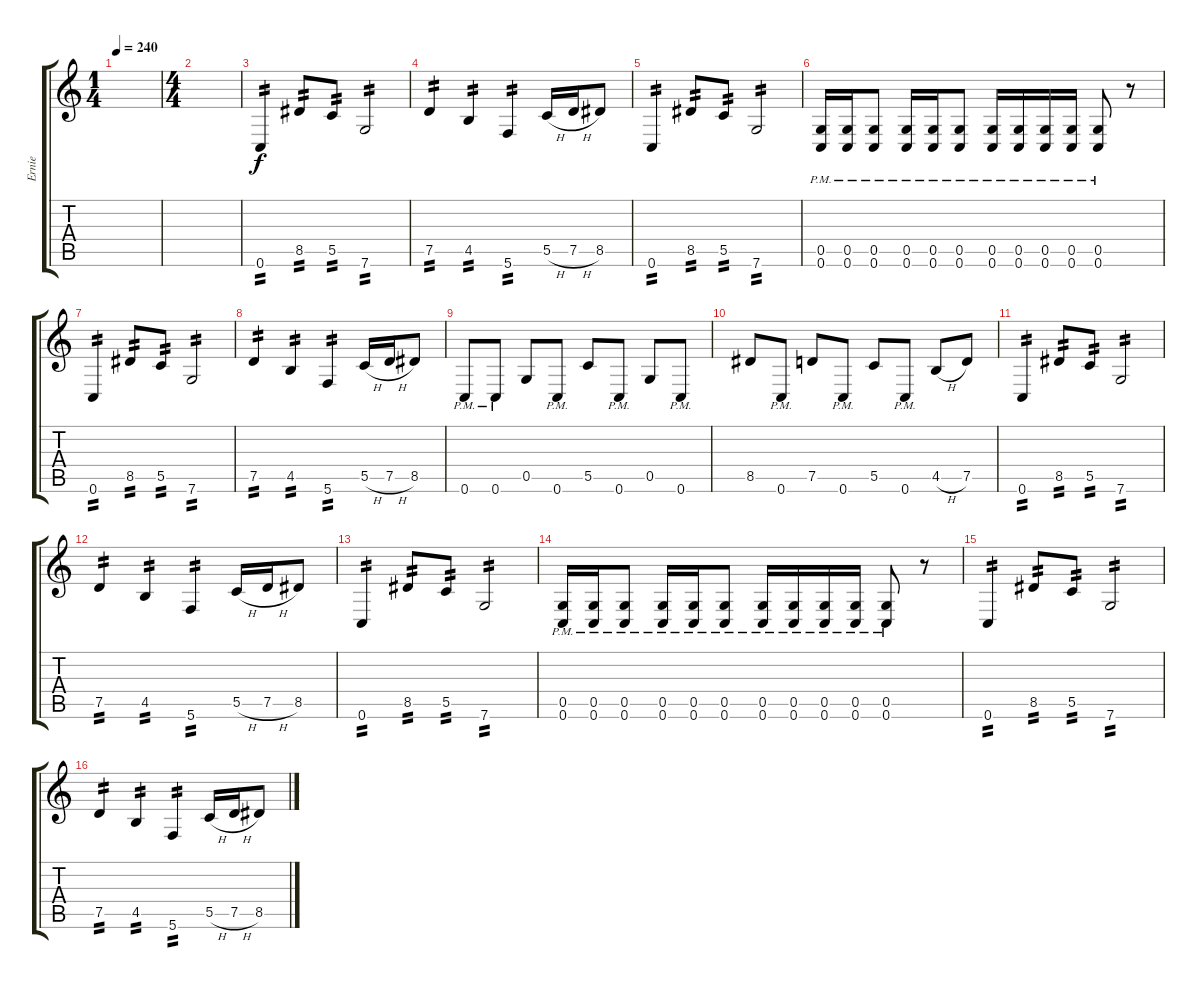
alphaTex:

\track ("Ernie" "Ernie") {instrument distortionguitar}
\staff {score tabs}
\tuning (D4 A3 F3 C3 G2 C2) {hide}
\ts (1 4)
\tempo 240
\clef g2
\ks c
|
\ts (4 4)
|
0.6.4{tp 2} 8.5.8{tp 2} 5.5.8{tp 2} 7.6.2{tp 2} |
7.5.4{tp 2} 4.5.4{tp 2} 5.6.4{tp 2} 5.5{h}.16 7.5{h}.16 8.5.8 |
0.6.4{tp 2} 8.5.8{tp 2} 5.5.8{tp 2} 7.6.2{tp 2} |
(0.5{pm} 0.6{pm}).16 (0.5{pm} 0.6{pm}).16 (0.5{pm} 0.6{pm}).8 (0.5{pm} 0.6{pm}).16 (0.5{pm} 0.6{pm}).16 (0.5{pm} 0.6{pm}).8 (0.5{pm} 0.6{pm}).16 (0.5{pm} 0.6{pm}).16 (0.5{pm} 0.6{pm}).16 (0.5{pm} 0.6{pm}).16 (0.5{pm} 0.6{pm}).8 r.8 |
0.6.4{tp 2} 8.5.8{tp 2} 5.5.8{tp 2} 7.6.2{tp 2} |
7.5.4{tp 2} 4.5.4{tp 2} 5.6.4{tp 2} 5.5{h}.16 7.5{h}.16 8.5.8 |
0.6{pm}.8 0.6{pm}.8 0.5.8 0.6{pm}.8 5.5.8 0.6{pm}.8 0.5.8 0.6{pm}.8 |
8.5.8 0.6{pm}.8 7.5.8 0.6{pm}.8 5.5.8 0.6{pm}.8 4.5{h}.8 7.5.8 |
0.6.4{tp 2} 8.5.8{tp 2} 5.5.8{tp 2} 7.6.2{tp 2} |
7.5.4{tp 2} 4.5.4{tp 2} 5.6.4{tp 2} 5.5{h}.16 7.5{h}.16 8.5.8 |
0.6.4{tp 2} 8.5.8{tp 2} 5.5.8{tp 2} 7.6.2{tp 2} |
(0.5{pm} 0.6{pm}).16 (0.5{pm} 0.6{pm}).16 (0.5{pm} 0.6{pm}).8 (0.5{pm} 0.6{pm}).16 (0.5{pm} 0.6{pm}).16 (0.5{pm} 0.6{pm}).8 (0.5{pm} 0.6{pm}).16 (0.5{pm} 0.6{pm}).16 (0.5{pm} 0.6{pm}).16 (0.5{pm} 0.6{pm}).16 (0.5{pm} 0.6{pm}).8 r.8 |
0.6.4{tp 2} 8.5.8{tp 2} 5.5.8{tp 2} 7.6.2{tp 2} |
7.5.4{tp 2} 4.5.4{tp 2} 5.6.4{tp 2} 5.5{h}.16 7.5{h}.16 8.5.8
